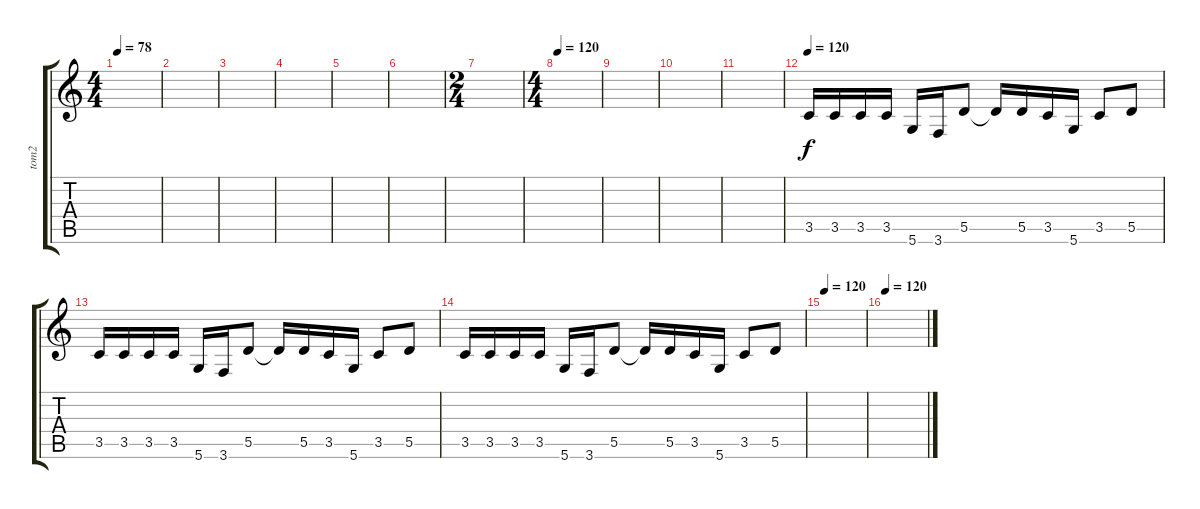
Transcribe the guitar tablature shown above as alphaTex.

\track ("tom2" "tom2") {instrument distortionguitar}
\staff {score tabs}
\tuning (E4 B3 G3 D3 A2 D2) {hide}
\ts (4 4)
\tempo 78
\clef g2
\ks c
|
|
|
|
|
|
\ts (2 4)
|
\ts (4 4)
\tempo 120
|
|
|
|
\tempo 120
3.5.16 3.5.16 3.5.16 3.5.16 5.6.16 3.6.16 5.5.8 5.5{t}.16 5.5.16 3.5.16 5.6.16 3.5.8 5.5.8 |
3.5.16 3.5.16 3.5.16 3.5.16 5.6.16 3.6.16 5.5.8 5.5{t}.16 5.5.16 3.5.16 5.6.16 3.5.8 5.5.8 |
3.5.16 3.5.16 3.5.16 3.5.16 5.6.16 3.6.16 5.5.8 5.5{t}.16 5.5.16 3.5.16 5.6.16 3.5.8 5.5.8 |
\tempo 120
|
\tempo 120
